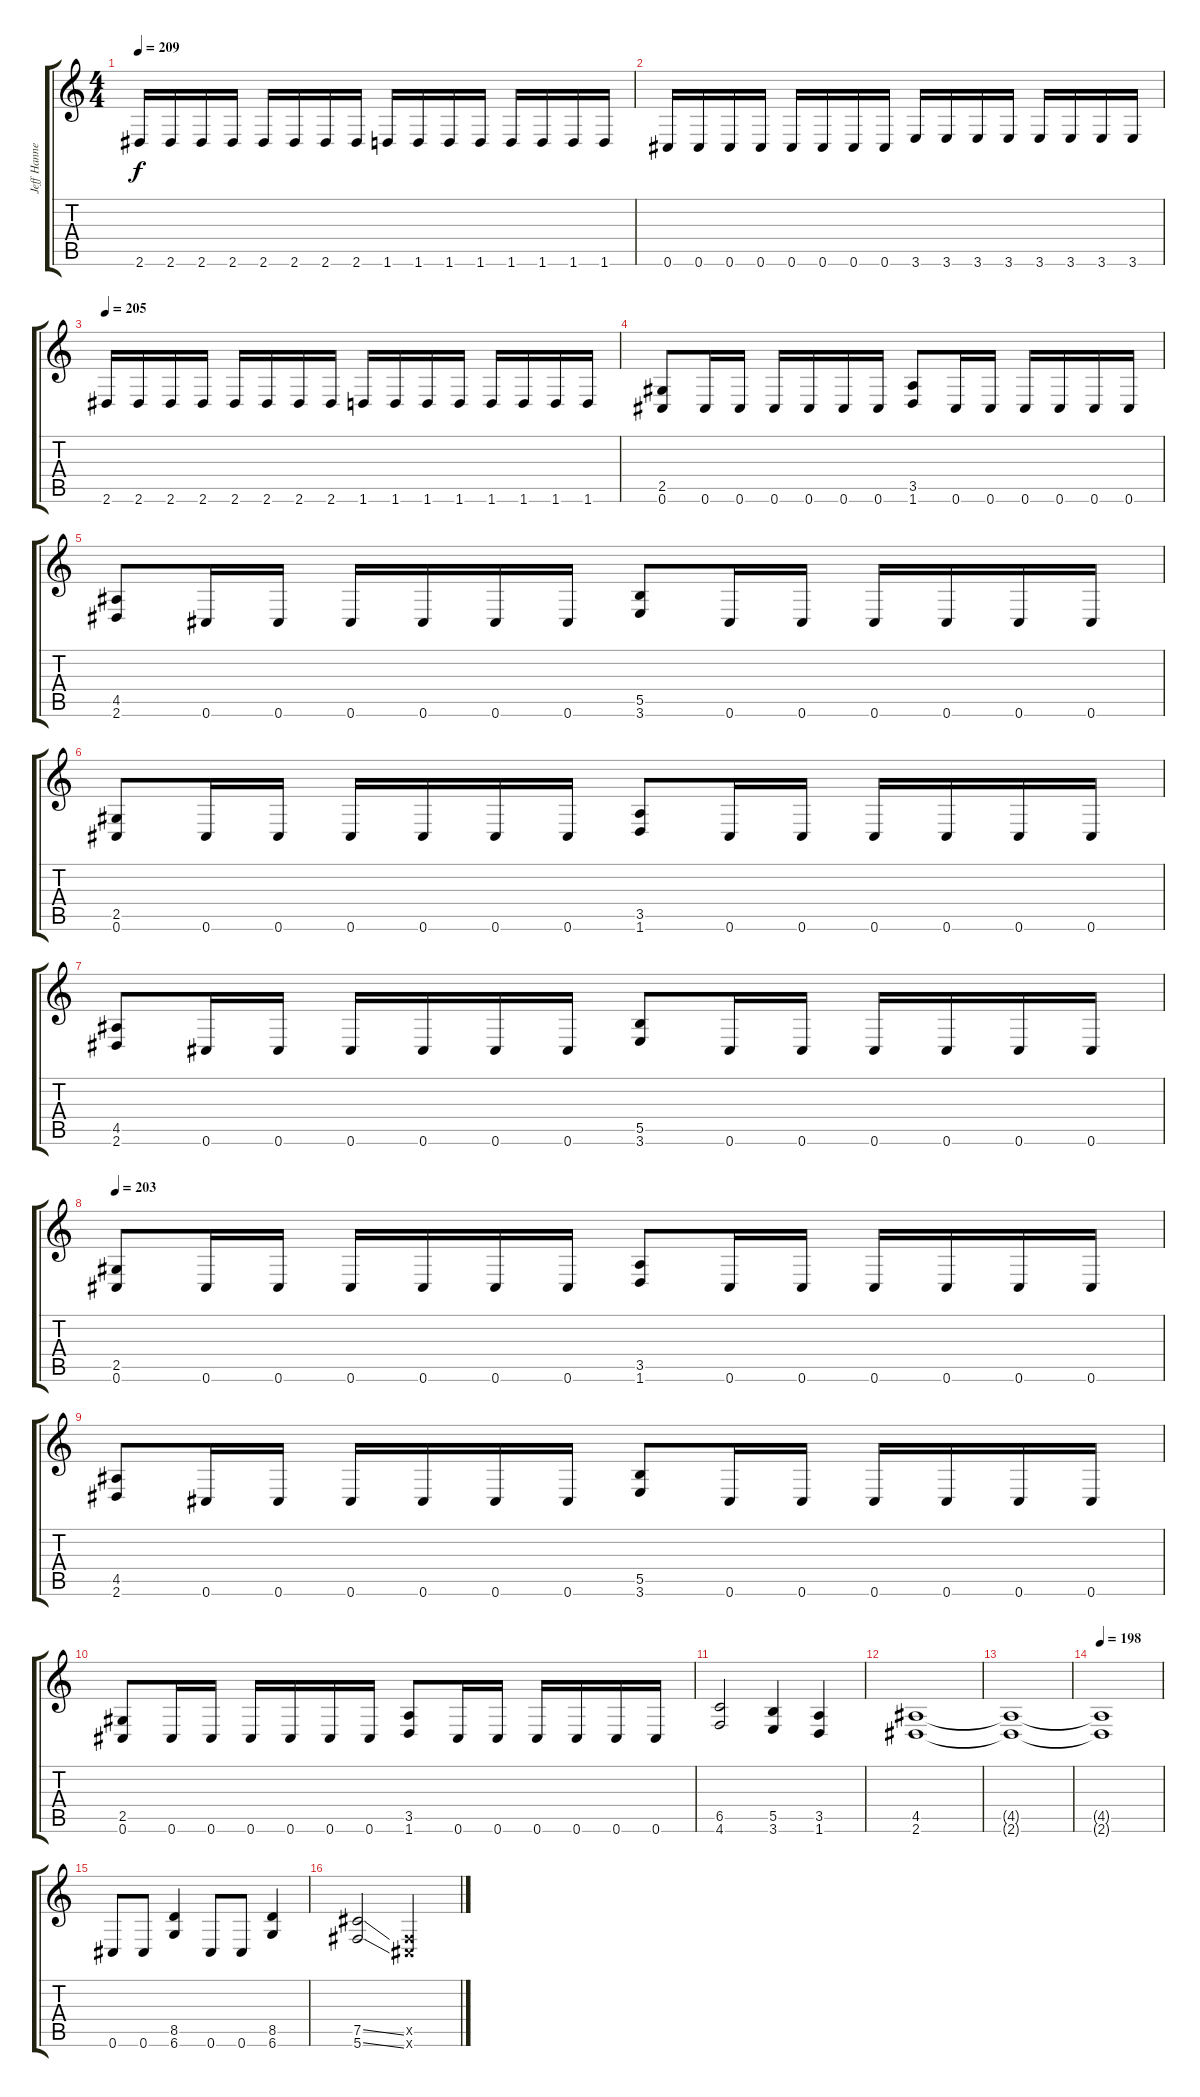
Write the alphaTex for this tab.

\track ("Jeff Hanneman" "Jeff Hanne") {instrument distortionguitar}
\staff {score tabs}
\tuning (Db4 Ab3 E3 B2 Gb2 Db2) {hide}
\ts (4 4)
\tempo 209
\clef g2
\ks c
2.6.16{dy f} 2.6.16 2.6.16 2.6.16 2.6.16 2.6.16 2.6.16 2.6.16 1.6.16 1.6.16 1.6.16 1.6.16 1.6.16 1.6.16 1.6.16 1.6.16 |
0.6.16 0.6.16 0.6.16 0.6.16 0.6.16 0.6.16 0.6.16 0.6.16 3.6.16 3.6.16 3.6.16 3.6.16 3.6.16 3.6.16 3.6.16 3.6.16 |
\tempo 205
2.6.16 2.6.16 2.6.16 2.6.16 2.6.16 2.6.16 2.6.16 2.6.16 1.6.16 1.6.16 1.6.16 1.6.16 1.6.16 1.6.16 1.6.16 1.6.16 |
(2.5 0.6).8 0.6.16 0.6.16 0.6.16 0.6.16 0.6.16 0.6.16 (3.5 1.6).8 0.6.16 0.6.16 0.6.16 0.6.16 0.6.16 0.6.16 |
(4.5 2.6).8 0.6.16 0.6.16 0.6.16 0.6.16 0.6.16 0.6.16 (5.5 3.6).8 0.6.16 0.6.16 0.6.16 0.6.16 0.6.16 0.6.16 |
(2.5 0.6).8 0.6.16 0.6.16 0.6.16 0.6.16 0.6.16 0.6.16 (3.5 1.6).8 0.6.16 0.6.16 0.6.16 0.6.16 0.6.16 0.6.16 |
(4.5 2.6).8 0.6.16 0.6.16 0.6.16 0.6.16 0.6.16 0.6.16 (5.5 3.6).8 0.6.16 0.6.16 0.6.16 0.6.16 0.6.16 0.6.16 |
\tempo 203
(2.5 0.6).8 0.6.16 0.6.16 0.6.16 0.6.16 0.6.16 0.6.16 (3.5 1.6).8 0.6.16 0.6.16 0.6.16 0.6.16 0.6.16 0.6.16 |
(4.5 2.6).8 0.6.16 0.6.16 0.6.16 0.6.16 0.6.16 0.6.16 (5.5 3.6).8 0.6.16 0.6.16 0.6.16 0.6.16 0.6.16 0.6.16 |
(2.5 0.6).8 0.6.16 0.6.16 0.6.16 0.6.16 0.6.16 0.6.16 (3.5 1.6).8 0.6.16 0.6.16 0.6.16 0.6.16 0.6.16 0.6.16 |
(6.5 4.6).2 (5.5 3.6).4 (3.5 1.6).4 |
(4.5 2.6).1 |
(4.5{t} 2.6{t}).1 |
\tempo 198
(4.5{t} 2.6{t}).1 |
0.6.8 0.6.8 (8.5 6.6).4 0.6.8 0.6.8 (8.5 6.6).4 |
(7.5{ss} 5.6{ss}).2 (0.5{x} 0.6{x}).2
